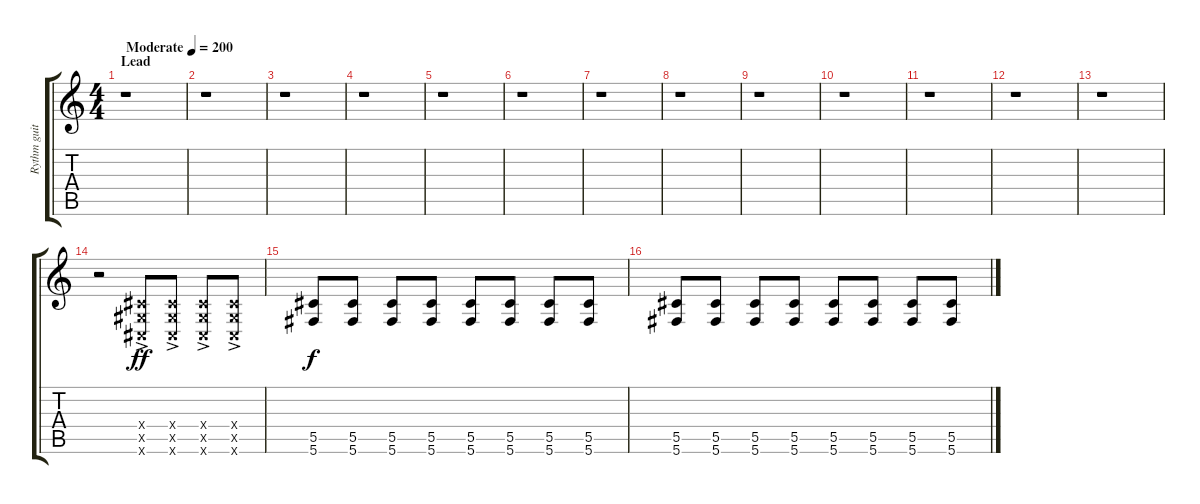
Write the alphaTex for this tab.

\track ("Rythm guitar" "Rythm guit") {instrument distortionguitar}
\staff {score tabs}
\tuning (Eb4 Bb3 Gb3 Db3 Ab2 Db2) {hide}
\ts (4 4)
\section ("" "Lead")
\tempo (200 "Moderate")
\clef g2
\ks c
r.1{dy ff instrument distortionguitar} |
r.1 |
r.1 |
r.1 |
r.1 |
r.1 |
r.1 |
r.1 |
r.1 |
r.1 |
r.1 |
r.1 |
r.1 |
r.2 (0.4{ac x} 0.5{ac x} 0.6{ac x}).8 (0.4{ac x} 0.5{ac x} 0.6{ac x}).8 (0.4{ac x} 0.5{ac x} 0.6{ac x}).8 (0.4{ac x} 0.5{ac x} 0.6{ac x}).8 |
(5.5 5.6).8{dy f} (5.5 5.6).8 (5.5 5.6).8 (5.5 5.6).8 (5.5 5.6).8 (5.5 5.6).8 (5.5 5.6).8 (5.5 5.6).8 |
(5.5 5.6).8 (5.5 5.6).8 (5.5 5.6).8 (5.5 5.6).8 (5.5 5.6).8 (5.5 5.6).8 (5.5 5.6).8 (5.5 5.6).8
